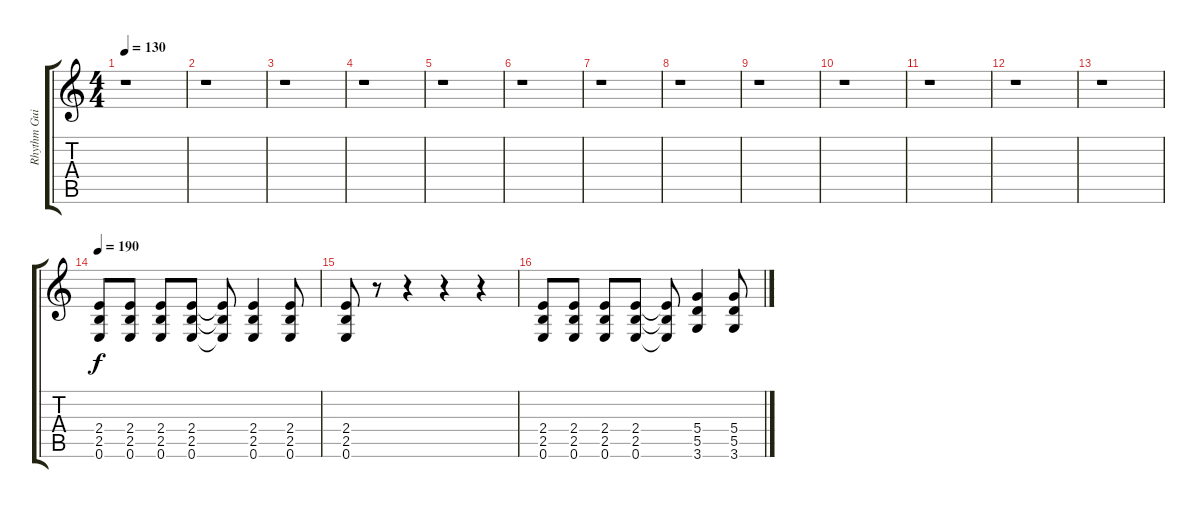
\track ("Rhythm Guitar 1" "Rhythm Gui") {instrument distortionguitar}
\staff {score tabs}
\tuning (E4 B3 G3 D3 A2 E2) {hide}
\ts (4 4)
\tempo 130
\clef g2
\ks c
r.1{dy f} |
r.1 |
r.1 |
r.1 |
r.1 |
r.1 |
r.1 |
r.1 |
r.1 |
r.1 |
r.1 |
r.1 |
r.1 |
\tempo 190
(2.4 2.5 0.6).8{volume 14} (2.4 2.5 0.6).8 (2.4 2.5 0.6).8 (2.4 2.5 0.6).8 (2.4{t} 2.5{t} 0.6{t}).8 (2.4 2.5 0.6).4 (2.4 2.5 0.6).8 |
(2.4 2.5 0.6).8 r.8 r.4 r.4 r.4 |
(2.4 2.5 0.6).8 (2.4 2.5 0.6).8 (2.4 2.5 0.6).8 (2.4 2.5 0.6).8 (2.4{t} 2.5{t} 0.6{t}).8 (5.4 5.5 3.6).4 (5.4 5.5 3.6).8
